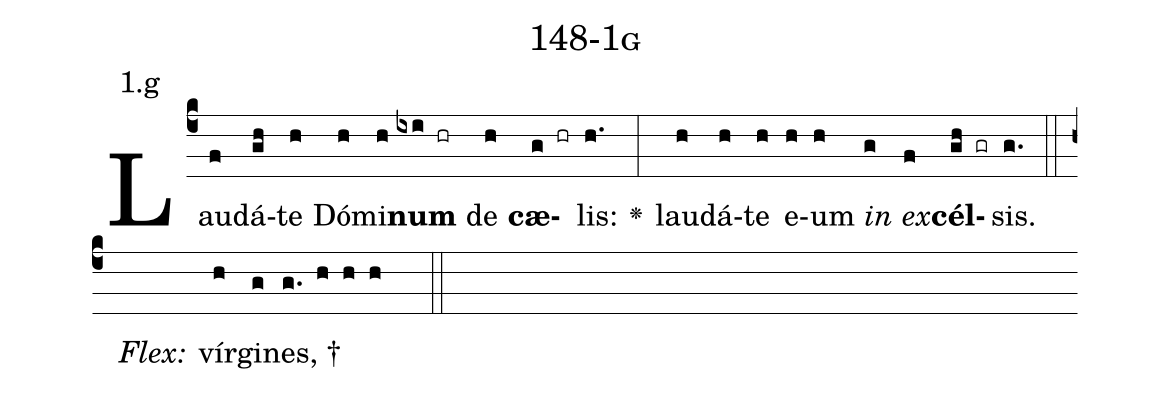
name: 148-1g;
annotation: 1.g;
%%
(c4)Lau(f)dá(gh)te(h) Dó(h)mi(h)<b>num</b>(ixi hr) de(h) <b>cæ</b>(g hr)lis:(h.) <v>\greheightstar</v>(:) lau(h)dá(h)te(h) e(h)um(h) <i>in</i>(g) <i>ex</i>(f)<b>cél</b>(gh gr)sis.(g.) (::)
<i>Flex:</i>()  vír(h)gi(g)nes, †(g. h h h  ::)

%E(h) u(h) o(g) u(f) a(gh) e.(g.) (::)
